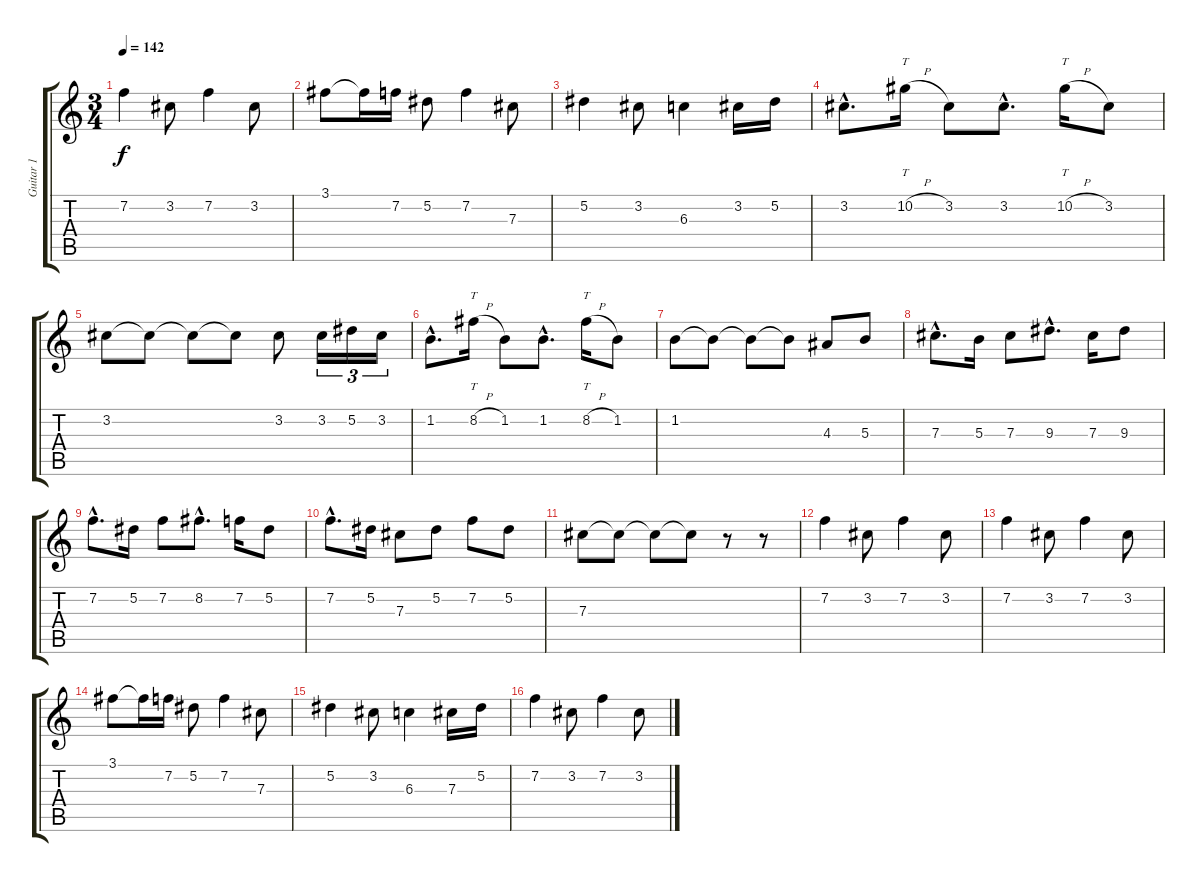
\track ("Guitar 1" "Guitar 1") {instrument distortionguitar}
\staff {score tabs}
\tuning (Eb4 Bb3 Gb3 Db3 Ab2 Eb2) {hide}
\ts (3 4)
\tempo 142
\clef g2
\ks c
7.2.4{dy f} 3.2.8 7.2.4 3.2.8 |
3.1.8 3.1{t}.16 7.2.16 5.2.8 7.2.4 7.3.8 |
5.2.4 3.2.8 6.3.4 3.2.16 5.2.16 |
3.2{hac}.8{d} 10.2{h}.16{tt} 3.2.8 3.2{hac}.8{d} 10.2{h}.16{tt} 3.2.8 |
3.2.8 3.2{t}.8 3.2{t}.8 3.2{t}.8 3.2.8 3.2.16{tu (3 2)} 5.2.16{tu (3 2)} 3.2.16{tu (3 2)} |
1.2{hac}.8{d} 8.2{h}.16{tt} 1.2.8 1.2{hac}.8{d} 8.2{h}.16{tt} 1.2.8 |
1.2.8 1.2{t}.8 1.2{t}.8 1.2{t}.8 4.3.8 5.3.8 |
7.3{hac}.8{d} 5.3.16 7.3.8 9.3{hac}.8{d} 7.3.16 9.3.8 |
7.2{hac}.8{d} 5.2.16 7.2.8 8.2{hac}.8{d} 7.2.16 5.2.8 |
7.2{hac}.8{d} 5.2.16 7.3.8 5.2.8 7.2.8 5.2.8 |
7.3.8 7.3{t}.8 7.3{t}.8 7.3{t}.8 r.8 r.8 |
7.2.4 3.2.8 7.2.4 3.2.8 |
7.2.4 3.2.8 7.2.4 3.2.8 |
3.1.8 3.1{t}.16 7.2.16 5.2.8 7.2.4 7.3.8 |
5.2.4 3.2.8 6.3.4 7.3.16 5.2.16 |
7.2.4 3.2.8 7.2.4 3.2.8
